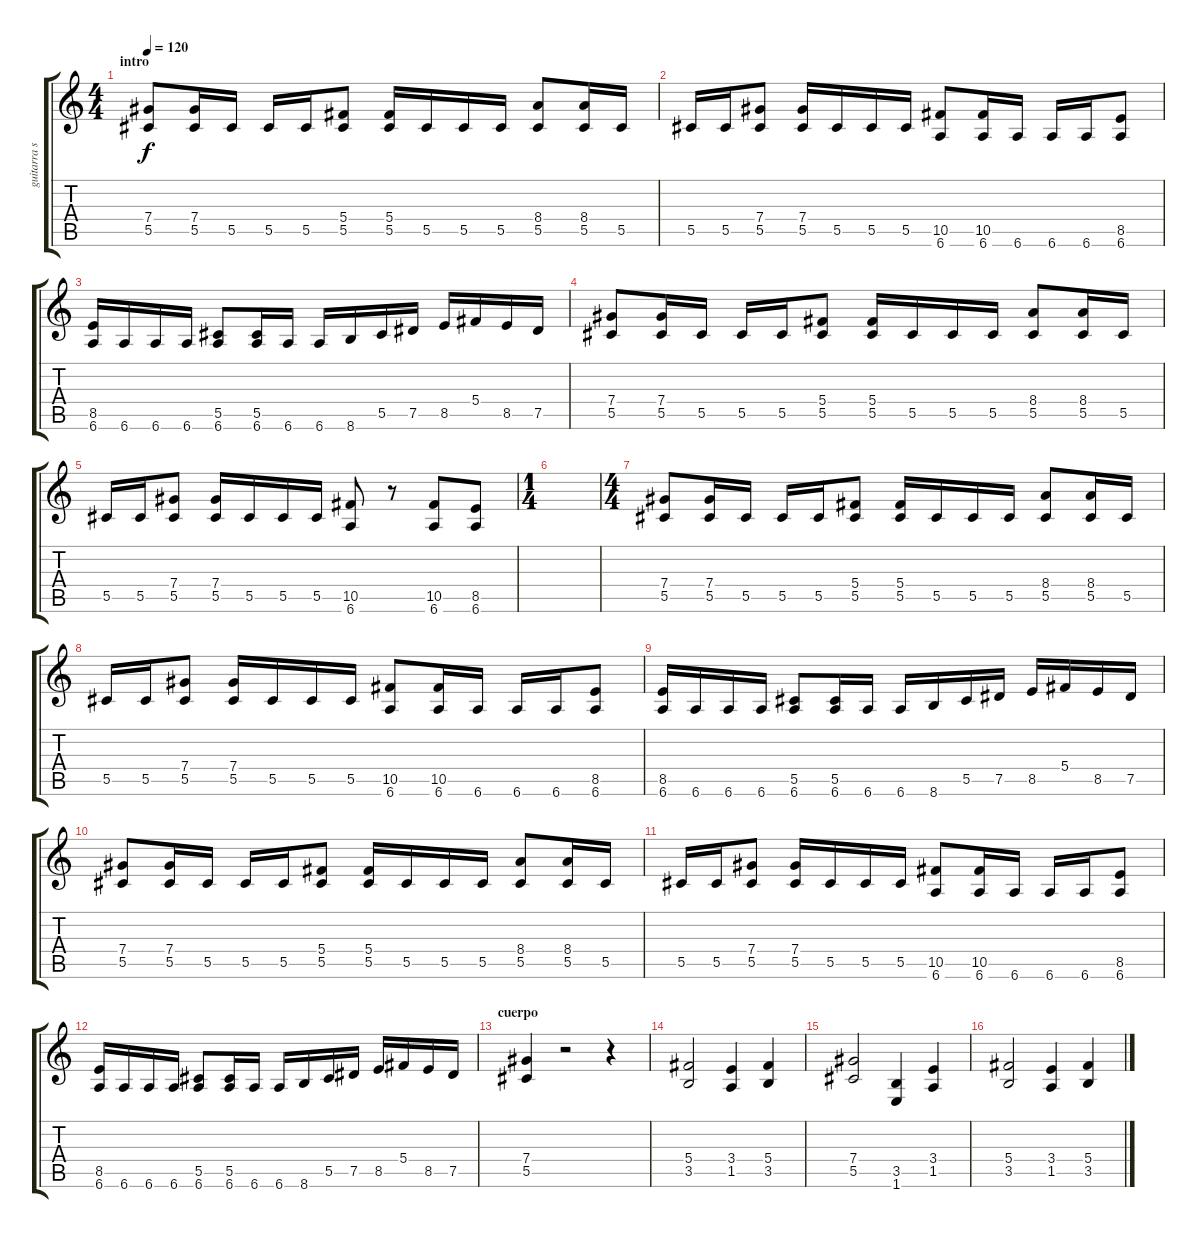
\track ("guitarra solista" "guitarra s") {instrument distortionguitar}
\staff {score tabs}
\tuning (Eb4 Bb3 Gb3 Db3 Ab2 Eb2) {hide}
\ts (4 4)
\section ("" "intro")
\tempo 120
\clef g2
\ks c
(7.4 5.5).8{dy f instrument distortionguitar} (7.4 5.5).16 5.5.16 5.5.16 5.5.16 (5.4 5.5).8 (5.4 5.5).16 5.5.16 5.5.16 5.5.16 (8.4 5.5).8 (8.4 5.5).16 5.5.16 |
5.5.16 5.5.16 (7.4 5.5).8 (7.4 5.5).16 5.5.16 5.5.16 5.5.16 (10.5 6.6).8 (10.5 6.6).16 6.6.16 6.6.16 6.6.16 (8.5 6.6).8 |
(8.5 6.6).16 6.6.16 6.6.16 6.6.16 (5.5 6.6).8 (5.5 6.6).16 6.6.16 6.6.16 8.6.16 5.5.16 7.5.16 8.5.16 5.4.16 8.5.16 7.5.16 |
(7.4 5.5).8 (7.4 5.5).16 5.5.16 5.5.16 5.5.16 (5.4 5.5).8 (5.4 5.5).16 5.5.16 5.5.16 5.5.16 (8.4 5.5).8 (8.4 5.5).16 5.5.16 |
5.5.16 5.5.16 (7.4 5.5).8 (7.4 5.5).16 5.5.16 5.5.16 5.5.16 (10.5 6.6).8 r.8 (10.5 6.6).8 (8.5 6.6).8 |
\ts (1 4)
|
\ts (4 4)
(7.4 5.5).8 (7.4 5.5).16 5.5.16 5.5.16 5.5.16 (5.4 5.5).8 (5.4 5.5).16 5.5.16 5.5.16 5.5.16 (8.4 5.5).8 (8.4 5.5).16 5.5.16 |
5.5.16 5.5.16 (7.4 5.5).8 (7.4 5.5).16 5.5.16 5.5.16 5.5.16 (10.5 6.6).8 (10.5 6.6).16 6.6.16 6.6.16 6.6.16 (8.5 6.6).8 |
(8.5 6.6).16 6.6.16 6.6.16 6.6.16 (5.5 6.6).8 (5.5 6.6).16 6.6.16 6.6.16 8.6.16 5.5.16 7.5.16 8.5.16 5.4.16 8.5.16 7.5.16 |
(7.4 5.5).8 (7.4 5.5).16 5.5.16 5.5.16 5.5.16 (5.4 5.5).8 (5.4 5.5).16 5.5.16 5.5.16 5.5.16 (8.4 5.5).8 (8.4 5.5).16 5.5.16 |
5.5.16 5.5.16 (7.4 5.5).8 (7.4 5.5).16 5.5.16 5.5.16 5.5.16 (10.5 6.6).8 (10.5 6.6).16 6.6.16 6.6.16 6.6.16 (8.5 6.6).8 |
(8.5 6.6).16 6.6.16 6.6.16 6.6.16 (5.5 6.6).8 (5.5 6.6).16 6.6.16 6.6.16 8.6.16 5.5.16 7.5.16 8.5.16 5.4.16 8.5.16 7.5.16 |
\section ("" "cuerpo")
(7.4 5.5).4 r.2 r.4 |
(5.4 3.5).2 (3.4 1.5).4 (5.4 3.5).4 |
(7.4 5.5).2 (3.5 1.6).4 (3.4 1.5).4 |
(5.4 3.5).2 (3.4 1.5).4 (5.4 3.5).4
